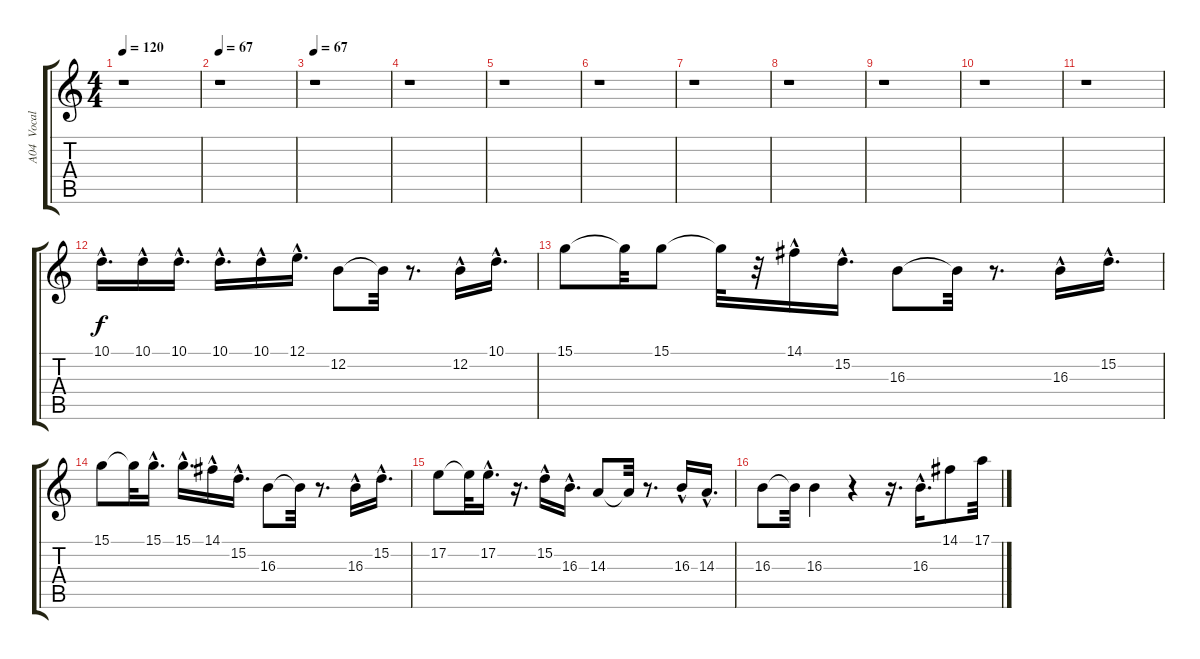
\track ("A04  Vocal" "A04  Vocal") {instrument lead3calliope}
\staff {score tabs}
\tuning (E4 B3 G3 D3 A2 E2) {hide}
\ts (4 4)
\tempo 120
\clef g2
\ks c
r.1{dy f instrument lead3calliope} |
\tempo 67
r.1 |
\tempo 67
r.1 |
r.1 |
r.1 |
r.1 |
r.1 |
r.1 |
r.1 |
r.1 |
r.1 |
10.1{hac}.16{d} 10.1{hac}.16 10.1{hac}.16{d} 10.1{hac}.16{d} 10.1{hac}.16 12.1{hac}.16{d} 12.2.8 12.2{t}.32 r.8{d} 12.2{hac}.16 10.1{hac}.16{d} |
15.1.8 15.1{t}.32 15.1.8 15.1{t}.32 r.32 14.1{hac}.16 15.2{hac}.16{d} 16.3.8 16.3{t}.32 r.8{d} 16.3{hac}.16 15.2{hac}.16{d} |
15.1.8 15.1{t}.32 15.1{hac}.16{d} 15.1{hac}.16{d} 14.1{hac}.16 15.2{hac}.16{d} 16.3.8 16.3{t}.32 r.8{d} 16.3{hac}.16 15.2{hac}.16{d} |
17.2.8 17.2{t}.32 17.2{hac}.16{d} r.16{d} 15.2{hac}.16 16.3{hac}.16{d} 14.3.8 14.3{t}.32 r.8{d} 16.3{hac}.16 14.3{hac}.16{d} |
16.3.8 16.3{t}.32 16.3.4 r.4 r.16{d} 16.3{hac}.16{d} 14.1.8 17.1.32
